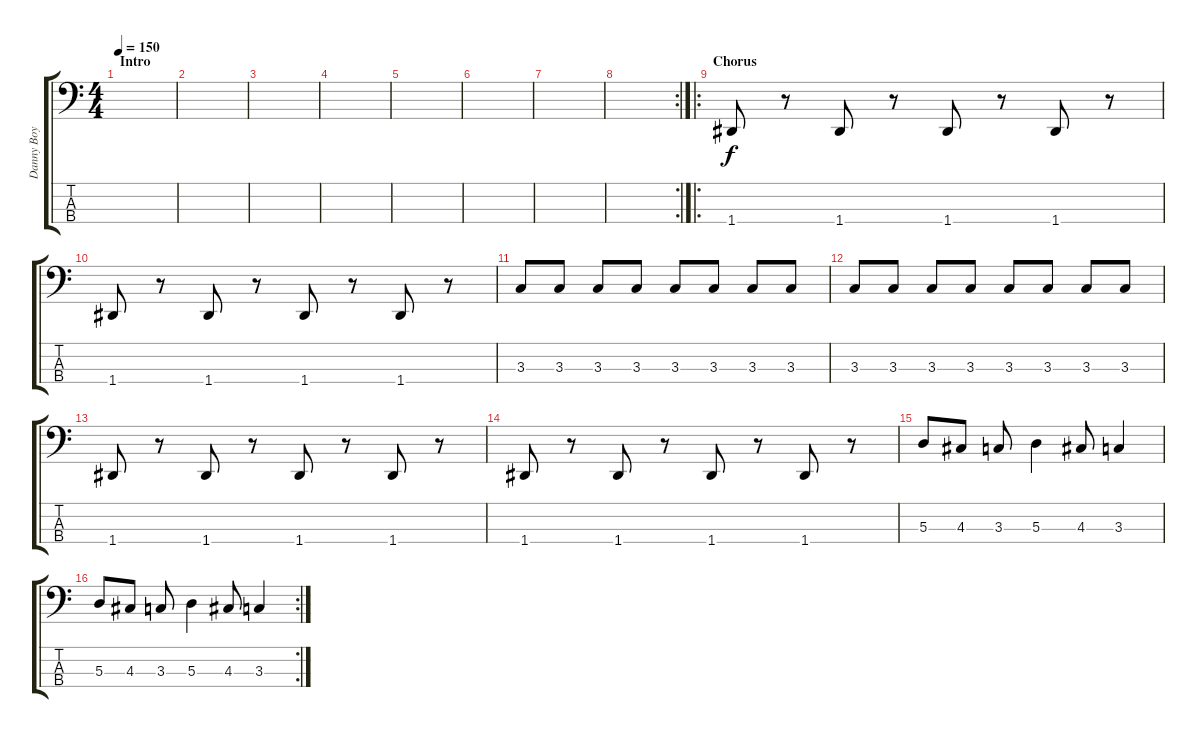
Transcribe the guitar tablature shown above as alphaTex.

\track ("Danny Boy" "Danny Boy") {instrument electricbasspick}
\staff {score tabs}
\tuning (G2 D2 A1 D1) {hide}
\ts (4 4)
\section ("" "Intro")
\tempo 150
\clef f4
\ks c
|
|
|
|
|
|
|
\rc 2
|
\ro
\section ("" "Chorus")
1.4.8 r.8 1.4.8 r.8 1.4.8 r.8 1.4.8 r.8 |
1.4.8 r.8 1.4.8 r.8 1.4.8 r.8 1.4.8 r.8 |
3.3.8 3.3.8 3.3.8 3.3.8 3.3.8 3.3.8 3.3.8 3.3.8 |
3.3.8 3.3.8 3.3.8 3.3.8 3.3.8 3.3.8 3.3.8 3.3.8 |
1.4.8 r.8 1.4.8 r.8 1.4.8 r.8 1.4.8 r.8 |
1.4.8 r.8 1.4.8 r.8 1.4.8 r.8 1.4.8 r.8 |
5.3.8 4.3.8 3.3.8 5.3.4 4.3.8 3.3.4 |
\rc 2
5.3.8 4.3.8 3.3.8 5.3.4 4.3.8 3.3.4
